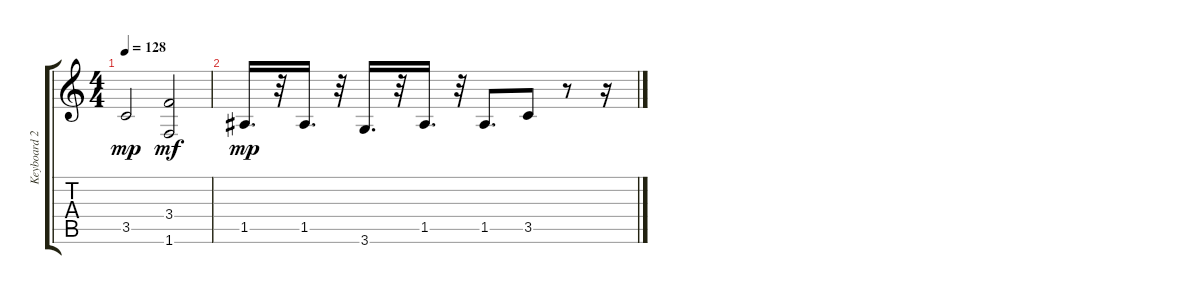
\track ("Keyboard 2" "Keyboard 2") {instrument overdrivenguitar}
\staff {score tabs}
\tuning (E4 B3 G3 D3 A2 E2) {hide}
\ts (4 4)
\tempo 128
\clef g2
\ks c
3.5.2{dy mp} (3.4 1.6).2{dy mf} |
1.5.16{d dy mp} r.32 1.5.16{d} r.32 3.6.16{d} r.32 1.5.16{d} r.32 1.5.8{d} 3.5.8 r.8 r.16
